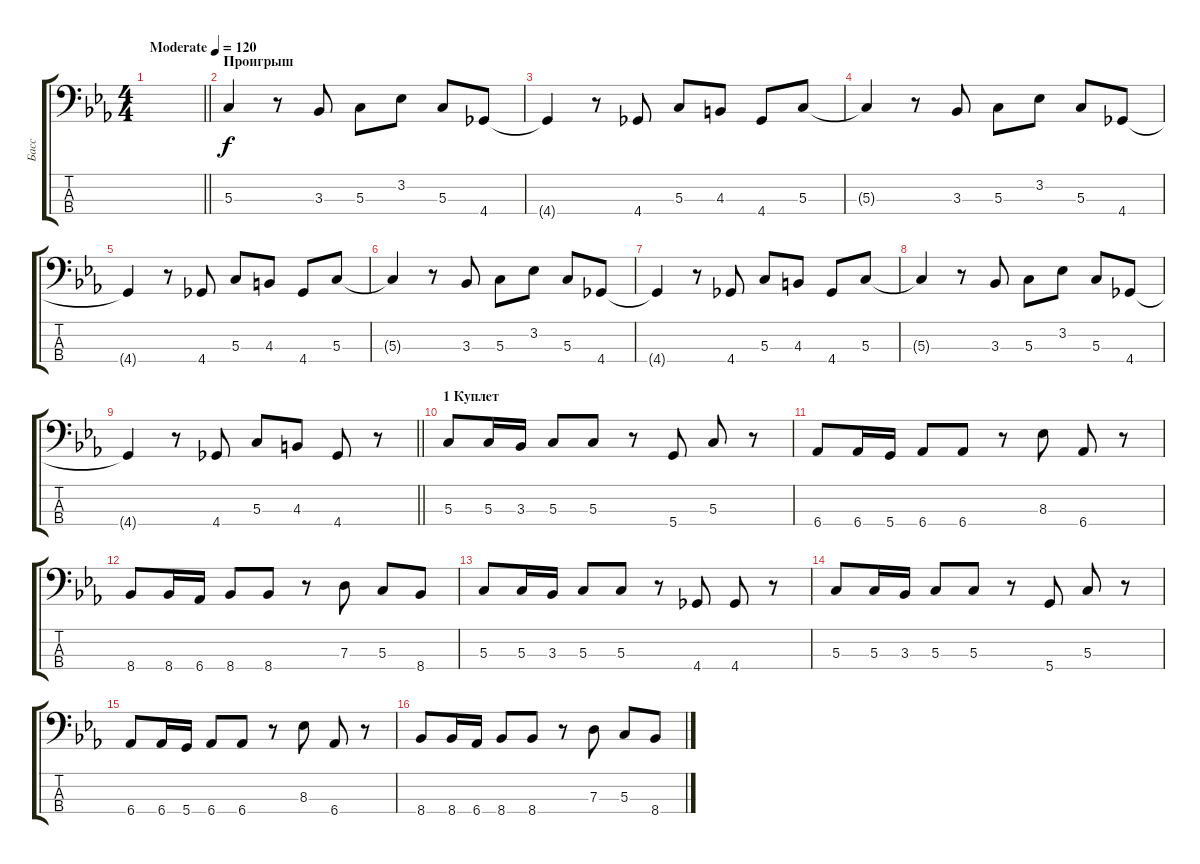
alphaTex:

\track ("Басс" "Басс") {instrument electricbassfinger}
\staff {score tabs}
\tuning (F2 C2 G1 D1) {hide}
\ts (4 4)
\tempo (120 "Moderate")
\clef f4
\barLineRight lightlight
\ks cminor
|
\section ("" "Проигрыш")
5.3.4 r.8 3.3.8 5.3.8 3.2.8 5.3.8 4.4.8 |
4.4{t}.4 r.8 4.4.8 5.3.8 4.3.8 4.4.8 5.3.8 |
5.3{t}.4 r.8 3.3.8 5.3.8 3.2.8 5.3.8 4.4.8 |
4.4{t}.4 r.8 4.4.8 5.3.8 4.3.8 4.4.8 5.3.8 |
5.3{t}.4 r.8 3.3.8 5.3.8 3.2.8 5.3.8 4.4.8 |
4.4{t}.4 r.8 4.4.8 5.3.8 4.3.8 4.4.8 5.3.8 |
5.3{t}.4 r.8 3.3.8 5.3.8 3.2.8 5.3.8 4.4.8 |
\barLineRight lightlight
4.4{t}.4 r.8 4.4.8 5.3.8 4.3.8 4.4.8 r.8 |
\section ("" "1 Куплет")
5.3.8 5.3.16 3.3.16 5.3.8 5.3.8 r.8 5.4.8 5.3.8 r.8 |
6.4.8 6.4.16 5.4.16 6.4.8 6.4.8 r.8 8.3.8 6.4.8 r.8 |
8.4.8 8.4.16 6.4.16 8.4.8 8.4.8 r.8 7.3.8 5.3.8 8.4.8 |
5.3.8 5.3.16 3.3.16 5.3.8 5.3.8 r.8 4.4.8 4.4.8 r.8 |
5.3.8 5.3.16 3.3.16 5.3.8 5.3.8 r.8 5.4.8 5.3.8 r.8 |
6.4.8 6.4.16 5.4.16 6.4.8 6.4.8 r.8 8.3.8 6.4.8 r.8 |
8.4.8 8.4.16 6.4.16 8.4.8 8.4.8 r.8 7.3.8 5.3.8 8.4.8
